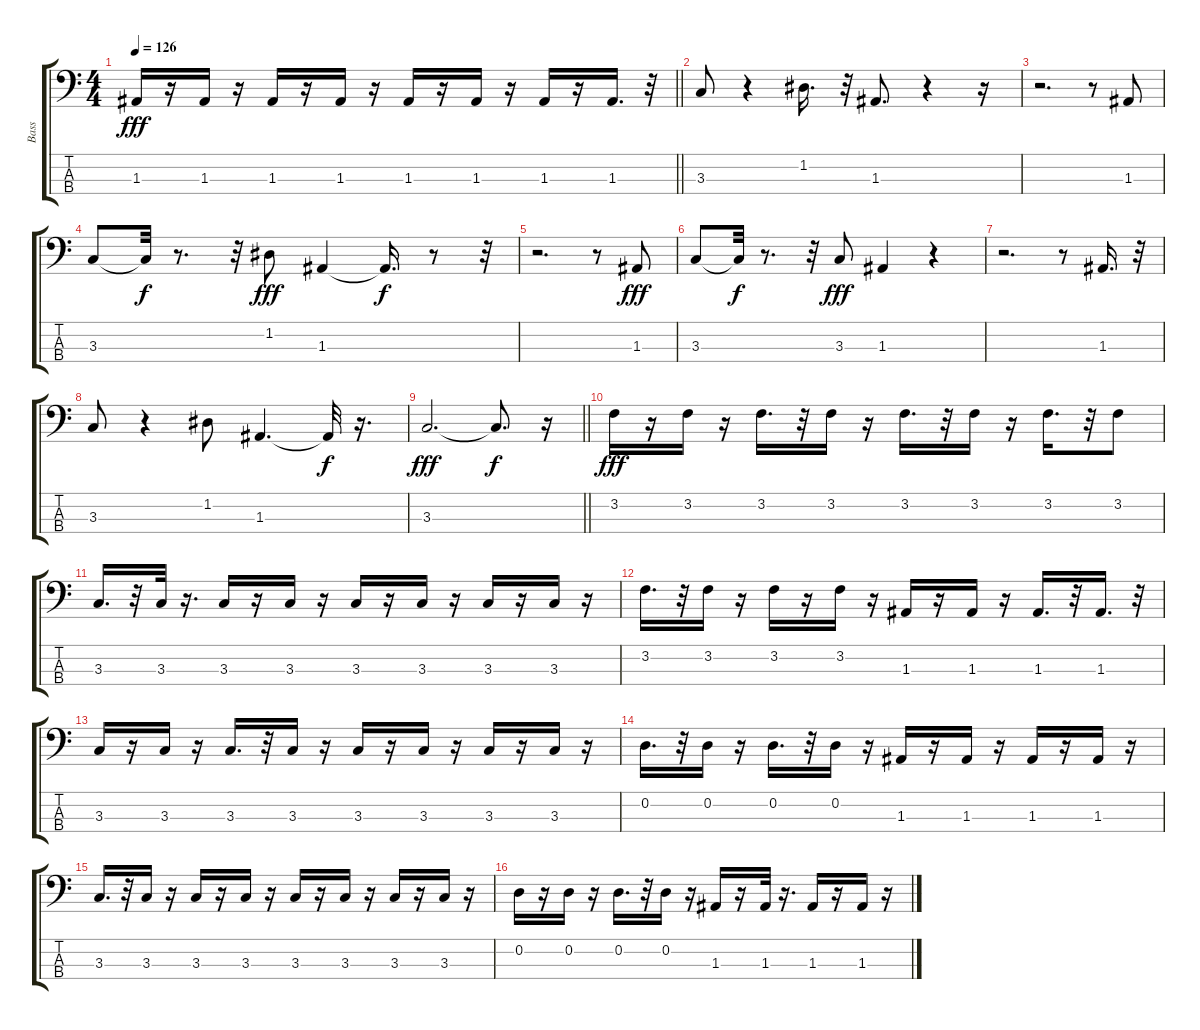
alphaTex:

\track ("Bass       " "Bass      ") {instrument electricbassfinger}
\staff {score tabs}
\tuning (G2 D2 A1 E1) {hide}
\ts (4 4)
\tempo 126
\clef f4
\barLineRight lightlight
\ks c
1.3.16{dy fff} r.16 1.3.16 r.16 1.3.16 r.16 1.3.16 r.16 1.3.16 r.16 1.3.16 r.16 1.3.16 r.16 1.3.16{d} r.32 |
3.3.8 r.4 1.2.16{d} r.32 1.3.8{d} r.4 r.16 |
r.2{d} r.8 1.3.8 |
3.3.8 3.3{t}.32{dy f} r.8{d} r.32 1.2.8{dy fff} 1.3.4 1.3{t}.16{d dy f} r.8 r.32 |
r.2{d} r.8 1.3.8{dy fff} |
3.3.8 3.3{t}.32{dy f} r.8{d} r.32 3.3.8{dy fff} 1.3.4 r.4 |
r.2{d} r.8 1.3.16{d} r.32 |
3.3.8 r.4 1.2.8 1.3.4{d} 1.3{t}.32{dy f} r.16{d} |
\barLineRight lightlight
3.3.2{d dy fff} 3.3{t}.8{d dy f} r.16 |
3.2.16{dy fff} r.16 3.2.16 r.16 3.2.16{d} r.32 3.2.16 r.16 3.2.16{d} r.32 3.2.16 r.16 3.2.16{d} r.32 3.2.8 |
3.3.16{d} r.32 3.3.32 r.16{d} 3.3.16 r.16 3.3.16 r.16 3.3.16 r.16 3.3.16 r.16 3.3.16 r.16 3.3.16 r.16 |
3.2.16{d} r.32 3.2.16 r.16 3.2.16 r.16 3.2.16 r.16 1.3.16 r.16 1.3.16 r.16 1.3.16{d} r.32 1.3.16{d} r.32 |
3.3.16 r.16 3.3.16 r.16 3.3.16{d} r.32 3.3.16 r.16 3.3.16 r.16 3.3.16 r.16 3.3.16 r.16 3.3.16 r.16 |
0.2.16{d} r.32 0.2.16 r.16 0.2.16{d} r.32 0.2.16 r.16 1.3.16 r.16 1.3.16 r.16 1.3.16 r.16 1.3.16 r.16 |
3.3.16{d} r.32 3.3.16 r.16 3.3.16 r.16 3.3.16 r.16 3.3.16 r.16 3.3.16 r.16 3.3.16 r.16 3.3.16 r.16 |
0.2.16 r.16 0.2.16 r.16 0.2.16{d} r.32 0.2.16 r.16 1.3.16 r.16 1.3.32 r.16{d} 1.3.16 r.16 1.3.16 r.16
